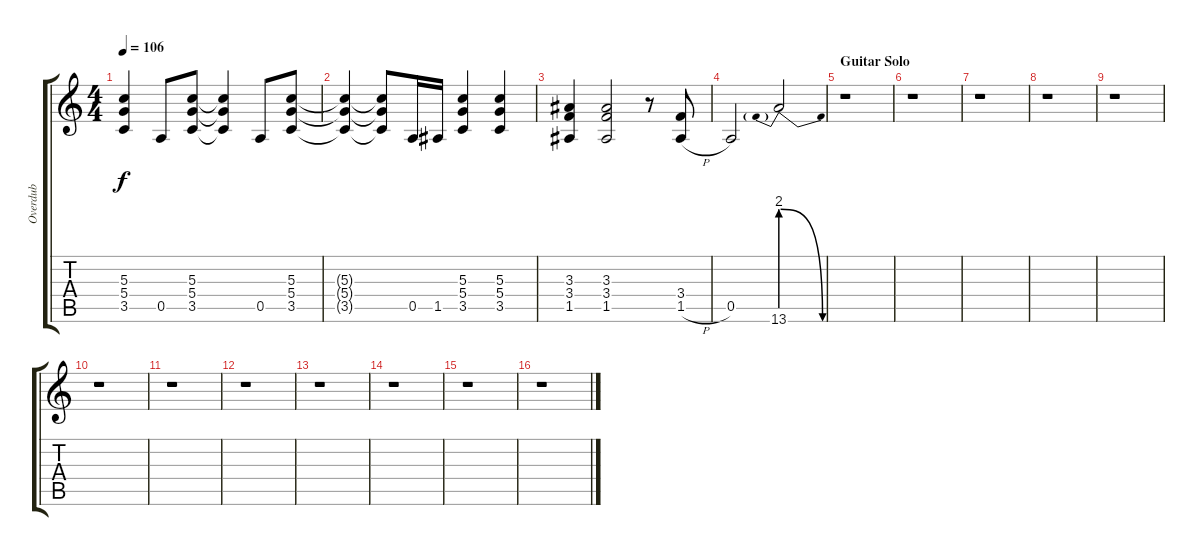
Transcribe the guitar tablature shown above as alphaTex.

\track ("Overdub" "Overdub") {instrument fretlessbass}
\staff {score tabs}
\tuning (E4 B3 G3 D3 A2 E2) {hide}
\ts (4 4)
\tempo 106
\clef g2
\ks c
(5.3 5.4 3.5).4{dy f} 0.5.8 (5.3 5.4 3.5).8 (5.3{t} 5.4{t} 3.5{t}).4 0.5.8 (5.3 5.4 3.5).8 |
(5.3{t} 5.4{t} 3.5{t}).4 (5.3{t} 5.4{t} 3.5{t}).8 0.5.16 1.5.16 (5.3 5.4 3.5).4 (5.3 5.4 3.5).4 |
(3.3 3.4 1.5).4 (3.3 3.4 1.5).2 r.8 (3.4 1.5{h}).8 |
0.5.2 13.6{be (prebendrelease 0 8 60 0)}.2 |
\section ("" "Guitar Solo")
r.1 |
r.1 |
r.1 |
r.1 |
r.1 |
r.1 |
r.1 |
r.1 |
r.1 |
r.1 |
r.1 |
r.1
